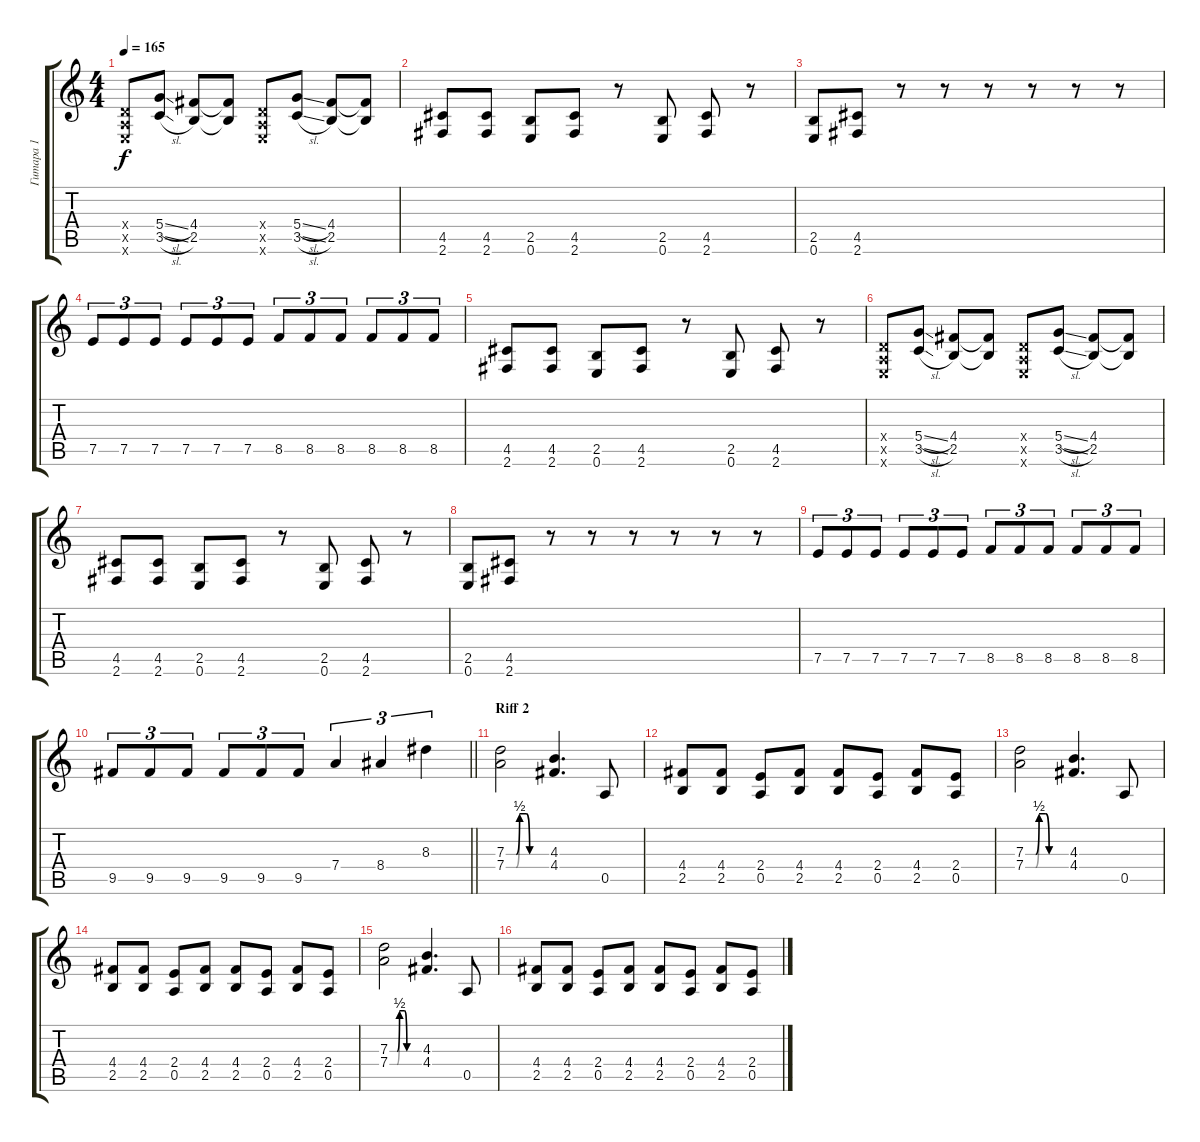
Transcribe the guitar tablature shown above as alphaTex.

\track ("Гитара 1" "Гитара 1") {instrument distortionguitar}
\staff {score tabs}
\tuning (E4 B3 G3 D3 A2 E2) {hide}
\ts (4 4)
\tempo 165
\clef g2
\ks c
(0.4{x} 0.5{x} 0.6{x}).8{dy f} (5.4{sl} 3.5{sl}).8 (4.4 2.5).8 (4.4{t} 2.5{t}).8 (0.4{x} 0.5{x} 0.6{x}).8 (5.4{sl} 3.5{sl}).8 (4.4 2.5).8 (4.4{t} 2.5{t}).8 |
(4.5 2.6).8 (4.5 2.6).8 (2.5 0.6).8 (4.5 2.6).8 r.8 (2.5 0.6).8 (4.5 2.6).8 r.8 |
(2.5 0.6).8 (4.5 2.6).8 r.8 r.8 r.8 r.8 r.8 r.8 |
7.5.8{tu (3 2)} 7.5.8{tu (3 2)} 7.5.8{tu (3 2)} 7.5.8{tu (3 2)} 7.5.8{tu (3 2)} 7.5.8{tu (3 2)} 8.5.8{tu (3 2)} 8.5.8{tu (3 2)} 8.5.8{tu (3 2)} 8.5.8{tu (3 2)} 8.5.8{tu (3 2)} 8.5.8{tu (3 2)} |
(4.5 2.6).8 (4.5 2.6).8 (2.5 0.6).8 (4.5 2.6).8 r.8 (2.5 0.6).8 (4.5 2.6).8 r.8 |
(0.4{x} 0.5{x} 0.6{x}).8 (5.4{sl} 3.5{sl}).8 (4.4 2.5).8 (4.4{t} 2.5{t}).8 (0.4{x} 0.5{x} 0.6{x}).8 (5.4{sl} 3.5{sl}).8 (4.4 2.5).8 (4.4{t} 2.5{t}).8 |
(4.5 2.6).8 (4.5 2.6).8 (2.5 0.6).8 (4.5 2.6).8 r.8 (2.5 0.6).8 (4.5 2.6).8 r.8 |
(2.5 0.6).8 (4.5 2.6).8 r.8 r.8 r.8 r.8 r.8 r.8 |
7.5.8{tu (3 2)} 7.5.8{tu (3 2)} 7.5.8{tu (3 2)} 7.5.8{tu (3 2)} 7.5.8{tu (3 2)} 7.5.8{tu (3 2)} 8.5.8{tu (3 2)} 8.5.8{tu (3 2)} 8.5.8{tu (3 2)} 8.5.8{tu (3 2)} 8.5.8{tu (3 2)} 8.5.8{tu (3 2)} |
\barLineRight lightlight
9.5.8{tu (3 2)} 9.5.8{tu (3 2)} 9.5.8{tu (3 2)} 9.5.8{tu (3 2)} 9.5.8{tu (3 2)} 9.5.8{tu (3 2)} 7.4.4{tu (3 2)} 8.4.4{tu (3 2)} 8.3.4{tu (3 2)} |
\section ("" "Riff 2")
(7.3{be (custom 0 0 15 0 20 2 30 2 35 0 60 0)} 7.4{be (custom 0 0 10 0 15 0 20 2 30 2 35 0 60 0)}).2 (4.3 4.4).4{d} 0.5.8 |
(4.4 2.5).8 (4.4 2.5).8 (2.4 0.5).8 (4.4 2.5).8 (4.4 2.5).8 (2.4 0.5).8 (4.4 2.5).8 (2.4 0.5).8 |
(7.3{be (custom 0 0 15 0 20 2 30 2 35 0 60 0)} 7.4{be (custom 0 0 10 0 15 0 20 2 30 2 35 0 60 0)}).2 (4.3 4.4).4{d} 0.5.8 |
(4.4 2.5).8 (4.4 2.5).8 (2.4 0.5).8 (4.4 2.5).8 (4.4 2.5).8 (2.4 0.5).8 (4.4 2.5).8 (2.4 0.5).8 |
(7.3{be (custom 0 0 15 0 20 2 30 2 35 0 60 0)} 7.4{be (custom 0 0 10 0 15 0 20 2 30 2 35 0 60 0)}).2 (4.3 4.4).4{d} 0.5.8 |
(4.4 2.5).8 (4.4 2.5).8 (2.4 0.5).8 (4.4 2.5).8 (4.4 2.5).8 (2.4 0.5).8 (4.4 2.5).8 (2.4 0.5).8
